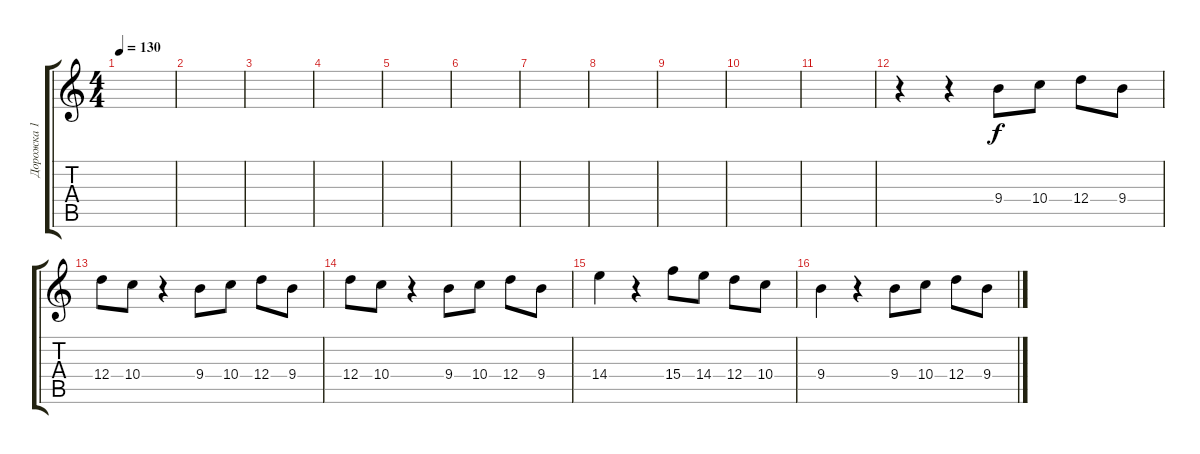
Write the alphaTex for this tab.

\track ("Дорожка 1" "Дорожка 1") {instrument overdrivenguitar}
\staff {score tabs}
\tuning (E4 B3 G3 D3 A2 E2) {hide}
\ts (4 4)
\tempo 130
\clef g2
\ks c
|
|
|
|
|
|
|
|
|
|
|
r.4 r.4 9.4.8 10.4.8 12.4.8 9.4.8 |
12.4.8 10.4.8 r.4 9.4.8 10.4.8 12.4.8 9.4.8 |
12.4.8 10.4.8 r.4 9.4.8 10.4.8 12.4.8 9.4.8 |
14.4.4 r.4 15.4.8 14.4.8 12.4.8 10.4.8 |
9.4.4 r.4 9.4.8 10.4.8 12.4.8 9.4.8
